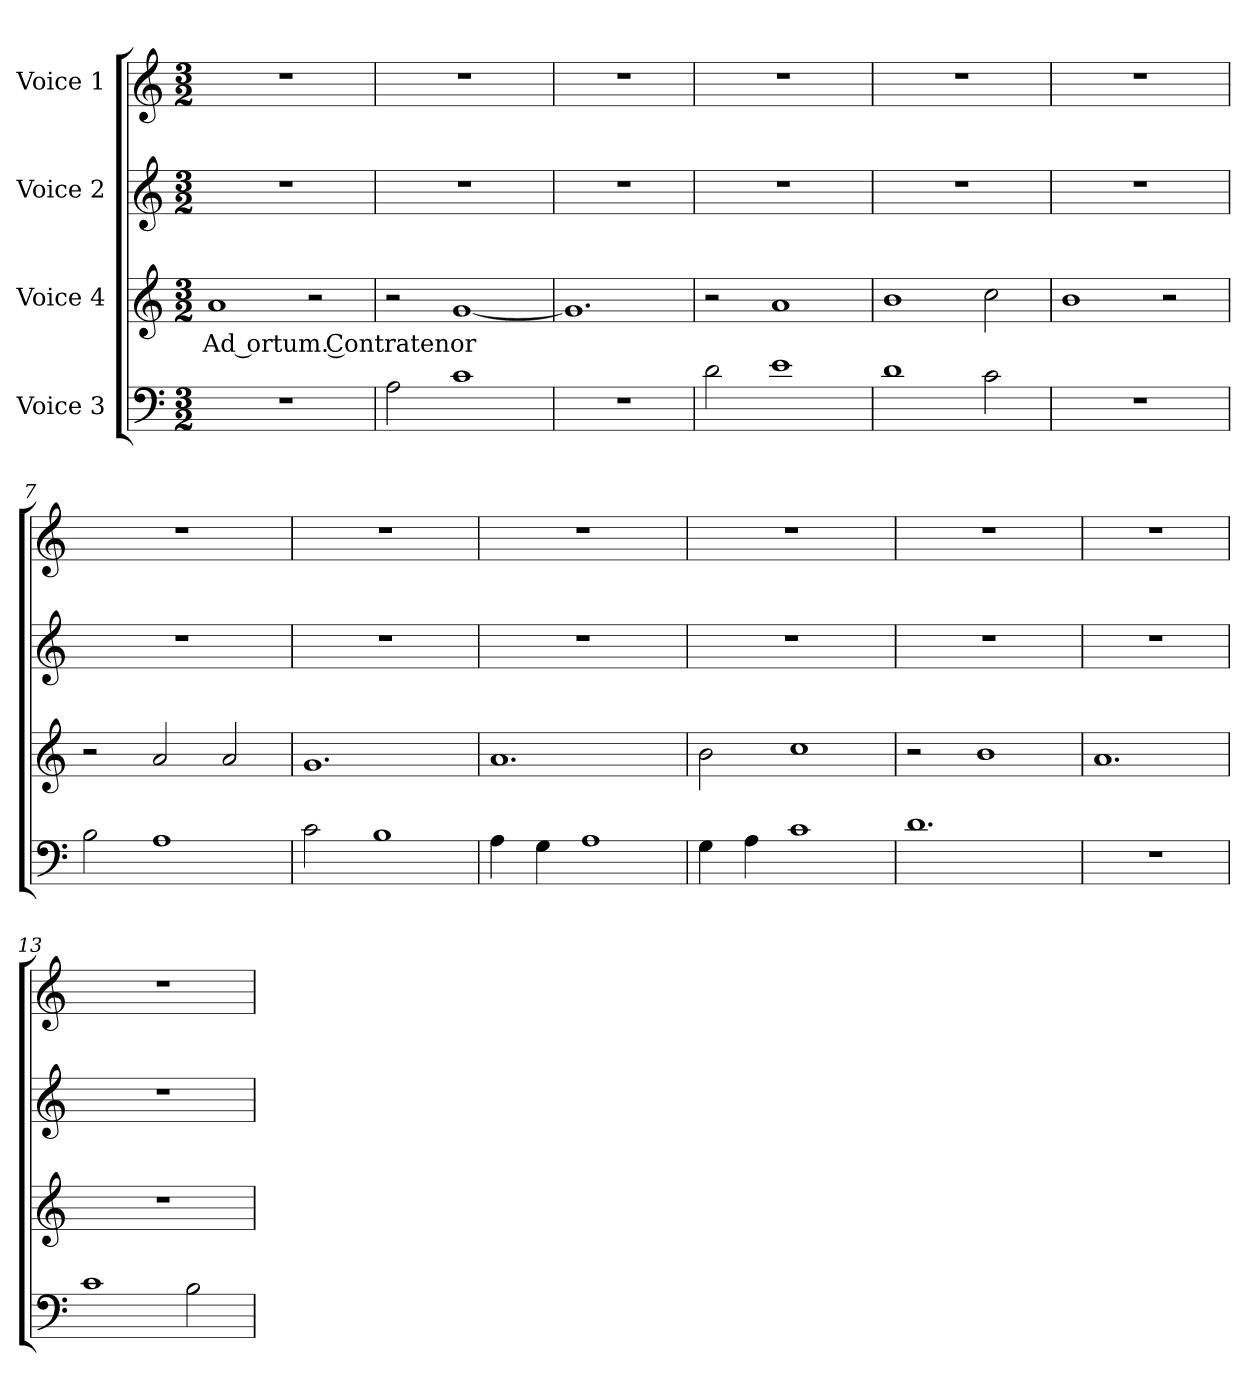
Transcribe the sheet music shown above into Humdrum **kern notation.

**kern	**text	**kern	**text	**kern	**kern
*part4	*part4	*part3	*part3	*part2	*part1
*staff4	*staff4	*staff3	*staff3	*staff2	*staff1
*I"Voice 3	*	*I"Voice 4	*	*I"Voice 2	*I"Voice 1
*clefF4	*	*clefG2	*	*clefG2	*clefG2
*k[]	*	*k[]	*	*k[]	*k[]
*M3/2	*	*M3/2	*	*M3/2	*M3/2
=1||	=1||	=1||	=1||	=1||	=1||
!LO:N:vis=1	!LO:LY:b	!	!LO:LY:b	!LO:N:vis=1	!LO:N:vis=1
1.r	K[yrie] Tenor	1a/	Ad ortum. Contratenor	1.r	1.r
.	.	2r	.	.	.
=2	=2	=2	=2	=2	=2
!	!	!	!	!LO:N:vis=1	!LO:N:vis=1
2A\	.	2r	.	1.r	1.r
1c\	.	[1g/	.	.	.
=3	=3	=3	=3	=3	=3
!LO:N:vis=1	!	!	!	!LO:N:vis=1	!LO:N:vis=1
1.r	.	1.g/]	.	1.r	1.r
=4	=4	=4	=4	=4	=4
!	!	!	!	!LO:N:vis=1	!LO:N:vis=1
2d\	.	2r	.	1.r	1.r
1e\	.	1a/	.	.	.
=5	=5	=5	=5	=5	=5
!	!	!	!	!LO:N:vis=1	!LO:N:vis=1
1d\	.	1b\	.	1.r	1.r
2c\	.	2cc\	.	.	.
=6	=6	=6	=6	=6	=6
!LO:N:vis=1	!	!	!	!LO:N:vis=1	!LO:N:vis=1
1.r	.	1b\	.	1.r	1.r
.	.	2r	.	.	.
=7	=7	=7	=7	=7	=7
!	!	!	!	!LO:N:vis=1	!LO:N:vis=1
2B\	.	2r	.	1.r	1.r
1A\	.	2a/	.	.	.
.	.	2a/	.	.	.
=8	=8	=8	=8	=8	=8
!	!	!	!	!LO:N:vis=1	!LO:N:vis=1
2c\	.	1.g/	.	1.r	1.r
1B\	.	.	.	.	.
=9	=9	=9	=9	=9	=9
!	!	!	!	!LO:N:vis=1	!LO:N:vis=1
4A\	.	1.a/	.	1.r	1.r
4G\	.	.	.	.	.
1A\	.	.	.	.	.
=10	=10	=10	=10	=10	=10
!	!	!	!	!LO:N:vis=1	!LO:N:vis=1
4G\	.	2b\	.	1.r	1.r
4A\	.	.	.	.	.
1c\	.	1cc\	.	.	.
=11	=11	=11	=11	=11	=11
!	!	!	!	!LO:N:vis=1	!LO:N:vis=1
1.d\	.	2r	.	1.r	1.r
.	.	1b\	.	.	.
=12	=12	=12	=12	=12	=12
!LO:N:vis=1	!	!	!	!LO:N:vis=1	!LO:N:vis=1
1.r	.	1.a/	.	1.r	1.r
=13	=13	=13	=13	=13	=13
!	!	!LO:N:vis=1	!	!LO:N:vis=1	!LO:N:vis=1
1c\	.	1.r	.	1.r	1.r
2B\	.	.	.	.	.
=	=	=	=	=	=
*-	*-	*-	*-	*-	*-
